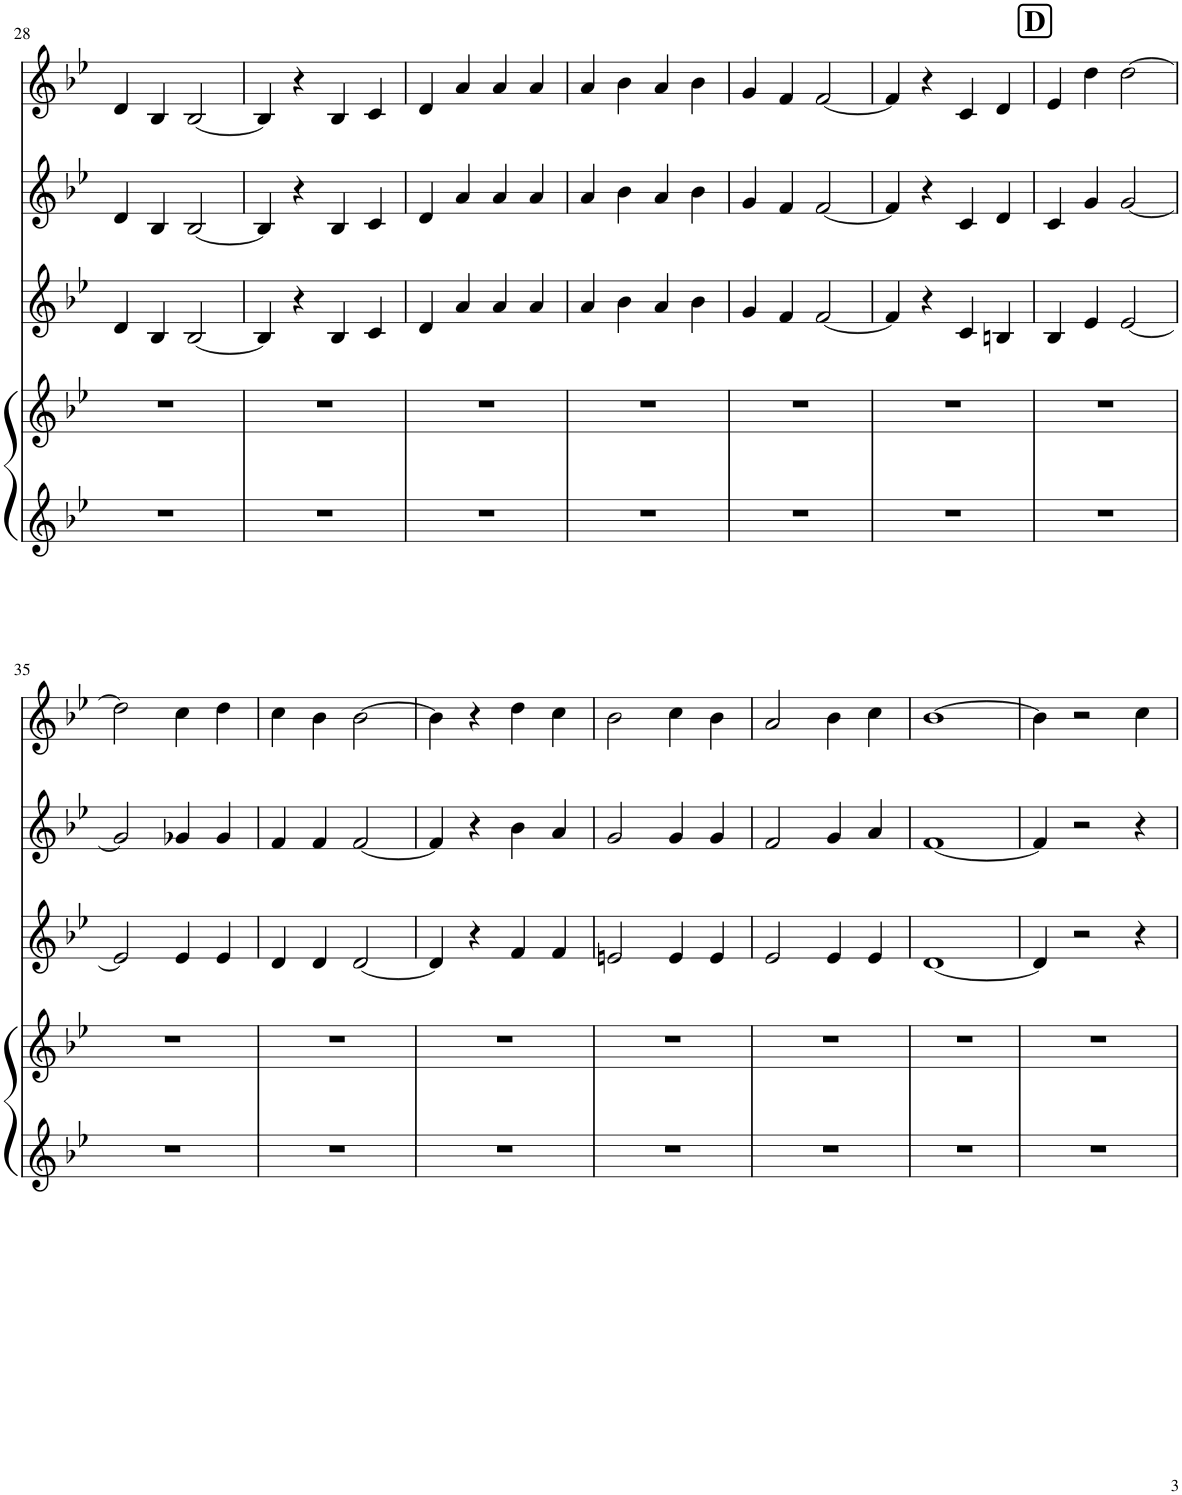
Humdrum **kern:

**kern	**kern	**kern	**kern	**kern
*part4	*part4	*part3	*part2	*part1
*staff5	*staff4	*staff3	*staff2	*staff1
*I"Piano	*	*I"Piano	*I"Piano	*I"Piano
*I'Pno	*	*I'Pno	*I'Pno	*I'Pno
!!LO:PB:g=z
*clefG2	*clefG2	*clefG2	*clefG2	*clefG2
*k[b-e-]	*k[b-e-]	*k[b-e-]	*k[b-e-]	*k[b-e-]
*M4/4	*M4/4	*M4/4	*M4/4	*M4/4
=28	=28	=28	=28	=28
1r	1r	4d/	4d/	4d/
.	.	4B-/	4B-/	4B-/
.	.	[2B-/	[2B-/	[2B-/
=29	=29	=29	=29	=29
1r	1r	4B-/]	4B-/]	4B-/]
.	.	4r	4r	4r
.	.	4B-/	4B-/	4B-/
.	.	4c/	4c/	4c/
=30	=30	=30	=30	=30
1r	1r	4d/	4d/	4d/
.	.	4a/	4a/	4a/
.	.	4a/	4a/	4a/
.	.	4a/	4a/	4a/
=31	=31	=31	=31	=31
1r	1r	4a/	4a/	4a/
.	.	4b-\	4b-\	4b-\
.	.	4a/	4a/	4a/
.	.	4b-\	4b-\	4b-\
=32	=32	=32	=32	=32
1r	1r	4g/	4g/	4g/
.	.	4f/	4f/	4f/
.	.	[2f/	[2f/	[2f/
=33	=33	=33	=33	=33
1r	1r	4f/]	4f/]	4f/]
.	.	4r	4r	4r
.	.	4c/	4c/	4c/
.	.	4Bn/	4d/	4d/
!!LO:REH:place=s1:a:B:cj:fs=14:t=D
=34	=34	=34	=34	=34
1r	1r	4B-/	4c/	4e-/
.	.	4e-/	4g/	4dd\
.	.	[2e-/	[2g/	[2dd\
!!LO:LB:g=z
=35	=35	=35	=35	=35
1r	1r	2e-/]	2g/]	2dd\]
.	.	4e-/	4g-X/	4cc\
.	.	4e-/	4g-/	4dd\
=36	=36	=36	=36	=36
1r	1r	4d/	4f/	4cc\
.	.	4d/	4f/	4b-\
.	.	[2d/	[2f/	[2b-\
=37	=37	=37	=37	=37
1r	1r	4d/]	4f/]	4b-\]
.	.	4r	4r	4r
.	.	4f/	4b-\	4dd\
.	.	4f/	4a/	4cc\
=38	=38	=38	=38	=38
1r	1r	2en/	2g/	2b-\
.	.	4e/	4g/	4cc\
.	.	4e/	4g/	4b-\
=39	=39	=39	=39	=39
1r	1r	2e-/	2f/	2a/
.	.	4e-/	4g/	4b-\
.	.	4e-/	4a/	4cc\
=40	=40	=40	=40	=40
1r	1r	[1d	[1f	[1b-
=41	=41	=41	=41	=41
1r	1r	4d/]	4f/]	4b-\]
.	.	2r	2r	2r
.	.	4r	4r	4cc\
=	=	=	=	=
*-	*-	*-	*-	*-
